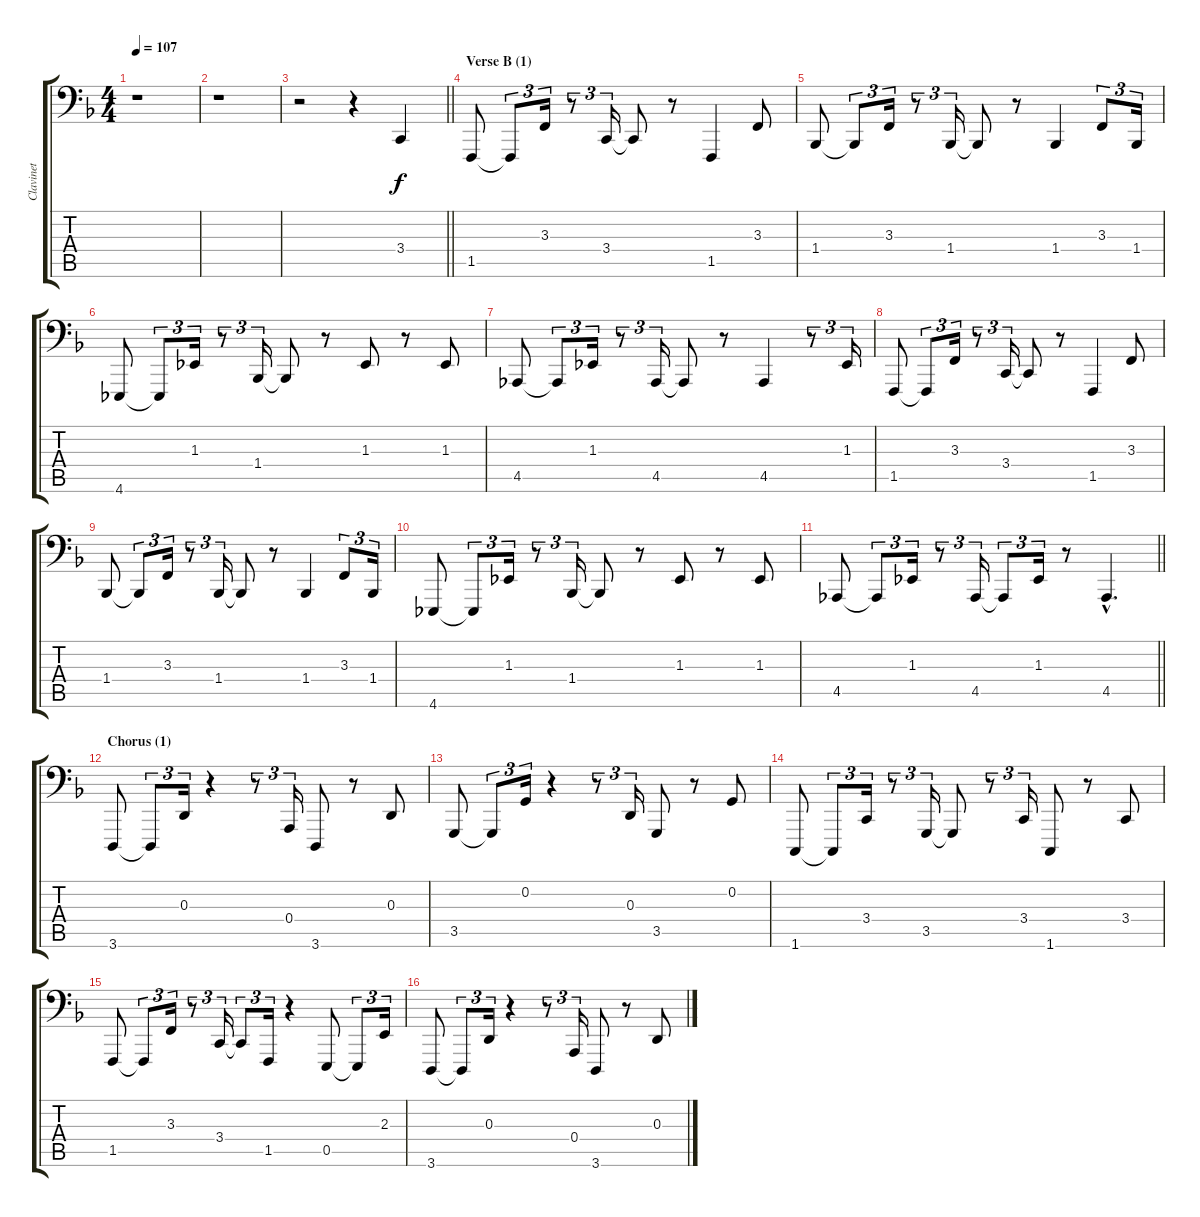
\track ("Clavinet" "Clavinet") {instrument clavinet}
\staff {score tabs}
\tuning (C3 G2 D2 A1 E1 B0) {hide}
\ts (4 4)
\tempo 107
\clef f4
\ks dminor
r.1{dy f} |
r.1 |
\barLineRight lightlight
r.2 r.4 3.4.4 |
\section ("" "Verse B (1)")
1.5.8 1.5{t}.8{tu (3 2)} 3.3.16{tu (3 2)} r.8{tu (3 2)} 3.4.16{tu (3 2)} 3.4{t}.8 r.8 1.5.4 3.3.8 |
1.4.8 1.4{t}.8{tu (3 2)} 3.3.16{tu (3 2)} r.8{tu (3 2)} 1.4.16{tu (3 2)} 1.4{t}.8 r.8 1.4.4 3.3.8{tu (3 2)} 1.4.16{tu (3 2)} |
4.6.8 4.6{t}.8{tu (3 2)} 1.3.16{tu (3 2)} r.8{tu (3 2)} 1.4.16{tu (3 2)} 1.4{t}.8 r.8 1.3.8 r.8 1.3.8 |
4.5.8 4.5{t}.8{tu (3 2)} 1.3.16{tu (3 2)} r.8{tu (3 2)} 4.5.16{tu (3 2)} 4.5{t}.8 r.8 4.5.4 r.8{tu (3 2)} 1.3.16{tu (3 2)} |
1.5.8 1.5{t}.8{tu (3 2)} 3.3.16{tu (3 2)} r.8{tu (3 2)} 3.4.16{tu (3 2)} 3.4{t}.8 r.8 1.5.4 3.3.8 |
1.4.8 1.4{t}.8{tu (3 2)} 3.3.16{tu (3 2)} r.8{tu (3 2)} 1.4.16{tu (3 2)} 1.4{t}.8 r.8 1.4.4 3.3.8{tu (3 2)} 1.4.16{tu (3 2)} |
4.6.8 4.6{t}.8{tu (3 2)} 1.3.16{tu (3 2)} r.8{tu (3 2)} 1.4.16{tu (3 2)} 1.4{t}.8 r.8 1.3.8 r.8 1.3.8 |
\barLineRight lightlight
4.5.8 4.5{t}.8{tu (3 2)} 1.3.16{tu (3 2)} r.8{tu (3 2)} 4.5.16{tu (3 2)} 4.5{t}.8{tu (3 2)} 1.3.16{tu (3 2)} r.8 4.5{hac}.4{d} |
\section ("" "Chorus (1)")
3.6.8 3.6{t}.8{tu (3 2)} 0.3.16{tu (3 2)} r.4 r.8{tu (3 2)} 0.4.16{tu (3 2)} 3.6.8 r.8 0.3.8 |
3.5.8 3.5{t}.8{tu (3 2)} 0.2.16{tu (3 2)} r.4 r.8{tu (3 2)} 0.3.16{tu (3 2)} 3.5.8 r.8 0.2.8 |
1.6.8 1.6{t}.8{tu (3 2)} 3.4.16{tu (3 2)} r.8{tu (3 2)} 3.5.16{tu (3 2)} 3.5{t}.8 r.8{tu (3 2)} 3.4.16{tu (3 2)} 1.6.8 r.8 3.4.8 |
1.5.8 1.5{t}.8{tu (3 2)} 3.3.16{tu (3 2)} r.8{tu (3 2)} 3.4.16{tu (3 2)} 3.4{t}.8{tu (3 2)} 1.5.16{tu (3 2)} r.4 0.5.8 0.5{t}.8{tu (3 2)} 2.3.16{tu (3 2)} |
3.6.8 3.6{t}.8{tu (3 2)} 0.3.16{tu (3 2)} r.4 r.8{tu (3 2)} 0.4.16{tu (3 2)} 3.6.8 r.8 0.3.8
